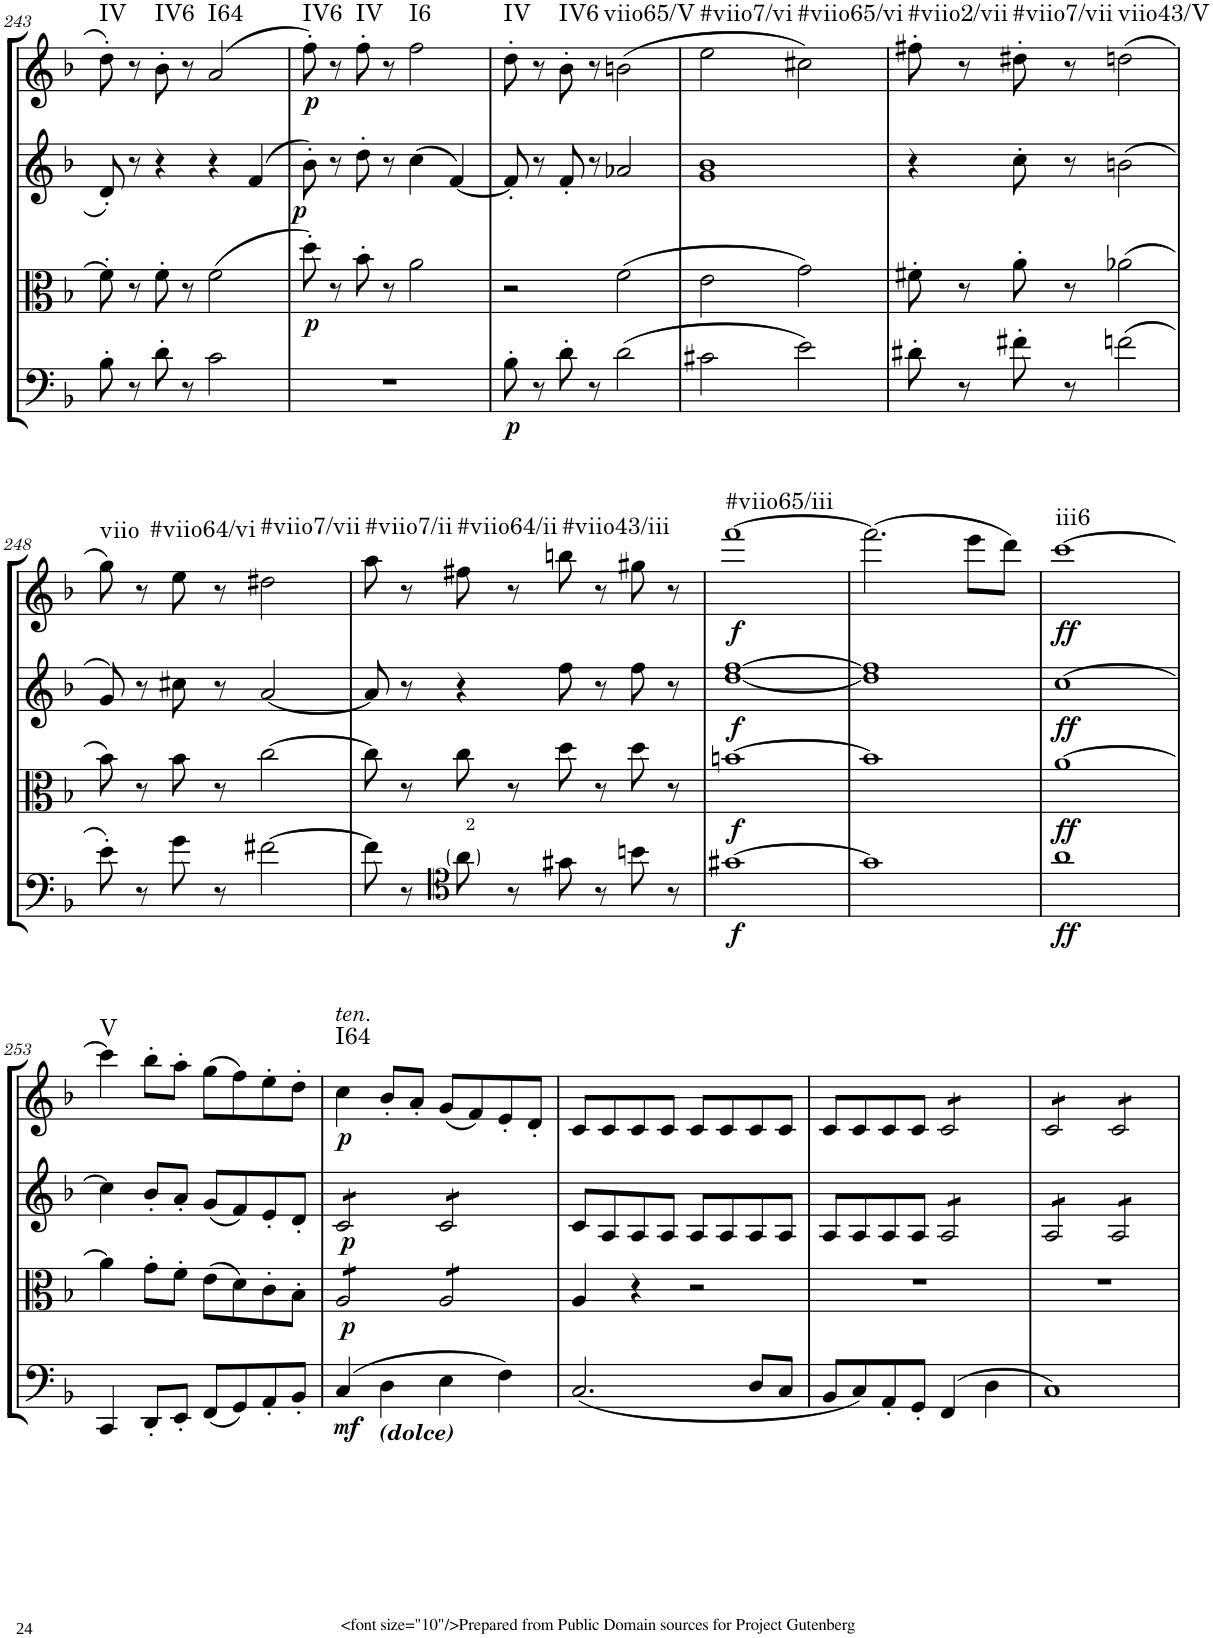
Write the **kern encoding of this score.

**kern	**dynam	**kern	**dynam	**kern	**dynam	**kern	**dynam	**harte
*part4	*part4	*part3	*part3	*part2	*part2	*part1	*part1	*part1
*staff4	*staff4	*staff3	*staff3	*staff2	*staff2	*staff1	*staff1	*
*I"Cello	*	*I"Viola	*	*I"2nd Violin	*	*I"1st Violin	*	*
*	*	*I'Vla	*	*I'Vln	*	*I'Vln	*	*
!!LO:PB:g=z
*clefF4	*	*clefC3	*	*clefG2	*	*clefG2	*	*
*k[b-]	*	*k[b-]	*	*k[b-]	*	*k[b-]	*	*
*M4/4	*	*M4/4	*	*M4/4	*	*M4/4	*	*
*met(c)	*	*met(c)	*	*met(c)	*	*met(c)	*	*
=243	=243	=243	=243	=243	=243	=243	=243	=243
!	!	!	!	!	!	!	!	!LO:H:kt=IV
8B-'\	.	8f'\]	.	8d'/	.	8dd'\	.	N
8r	.	8r	.	8r	.	8r	.	.
!	!	!	!	!	!	!	!	!LO:H:kt=IV6
8d'\	.	8f'\	.	4r	.	8b-'\	.	N
8r	.	8r	.	.	.	8r	.	.
!	!	!	!	!	!	!	!	!LO:H:kt=I64
2c\	.	(2f\	.	4r	.	(2a/	.	N
.	.	.	.	(>4f/	.	.	.	.
=244	=244	=244	=244	=244	=244	=244	=244	=244
!	!	!	!LO:DY:b	!	!LO:DY:b	!	!LO:DY:b	!LO:H:kt=IV6
1r	.	8dd'\)	p	8b-'\)	p	8ff'\)	p	N
.	.	8r	.	8r	.	8r	.	.
!	!	!	!	!	!	!	!	!LO:H:kt=IV
.	.	8b-'\	.	8dd'\	.	8ff'\	.	N
.	.	8r	.	8r	.	8r	.	.
!	!	!	!	!	!	!	!	!LO:H:kt=I6
.	.	2a\	.	(4cc\	.	2ff\	.	N
.	.	.	.	[4f/)	.	.	.	.
=245	=245	=245	=245	=245	=245	=245	=245	=245
!	!LO:DY:b	!	!	!	!	!	!	!LO:H:kt=IV
8B-'\	p	2r	.	8f'/]	.	8dd'\	.	N
8r	.	.	.	8r	.	8r	.	.
!	!	!	!	!	!	!	!	!LO:H:kt=IV6
8d'\	.	.	.	8f'/	.	8b-'\	.	N
8r	.	.	.	8r	.	8r	.	.
!	!	!	!	!	!	!	!	!LO:H:kt=viio65/V
(2d\	.	(2f\	.	2a-X/	.	(2bn\	.	N
=246	=246	=246	=246	=246	=246	=246	=246	=246
!	!	!	!	!	!	!	!	!LO:H:kt=#viio7/vi
2c#X\	.	2e\	.	1g 1b-	.	2ee\	.	N
!	!	!	!	!	!	!	!	!LO:H:kt=#viio65/vi
2e\)	.	2g\)	.	.	.	2cc#X\)	.	N
=247	=247	=247	=247	=247	=247	=247	=247	=247
!	!	!	!	!	!	!	!	!LO:H:kt=#viio2/vii
8d#X'\	.	8f#X'\	.	4r	.	8ff#X'\	.	N
8r	.	8r	.	.	.	8r	.	.
!	!	!	!	!	!	!	!	!LO:H:kt=#viio7/vii
8f#X'\	.	8a'\	.	8cc'\	.	8dd#X'\	.	N
8r	.	8r	.	8r	.	8r	.	.
!	!	!	!	!	!	!	!	!LO:H:kt=viio43/V
(2fn\	.	(2a-X\	.	(2bn\	.	(2ddn\	.	N
!!LO:LB:g=z
=248	=248	=248	=248	=248	=248	=248	=248	=248
!	!	!	!	!	!	!	!	!LO:H:kt=viio
8e'\)	.	8b-\)	.	8g/)	.	8gg\)	.	N
8r	.	8r	.	8r	.	8r	.	.
!	!	!	!	!	!	!	!	!LO:H:kt=#viio64/vi
8g\	.	8b-\	.	8cc#X\	.	8ee\	.	N
8r	.	8r	.	8r	.	8r	.	.
!	!	!	!	!	!	!	!	!LO:H:kt=#viio7/vii
[2f#X\	.	[2cc\	.	[2a/	.	2dd#X\	.	N
=249	=249	=249	=249	=249	=249	=249	=249	=249
!	!	!	!	!	!	!	!	!LO:H:kt=#viio7/ii
8f#\]	.	8cc\]	.	8a/]	.	8aa\	.	N
8r	.	8r	.	8r	.	8r	.	.
*clefC4	*	*	*	*	*	*	*	*
!	!	!	!	!	!	!	!	!LO:H:kt=#viio64/ii
8a\	.	8cc\	.	4r	.	8ff#X\	.	N
8r	.	8r	.	.	.	8r	.	.
!	!	!	!	!	!	!	!	!LO:H:kt=#viio43/iii
8g#X\	.	8dd\	.	8ff\	.	8bbn\	.	N
8r	.	8r	.	8r	.	8r	.	.
8bn\	.	8dd\	.	8ff\	.	8gg#X\	.	.
8r	.	8r	.	8r	.	8r	.	.
=250	=250	=250	=250	=250	=250	=250	=250	=250
!	!LO:DY:b	!	!LO:DY:b	!	!LO:DY:b	!	!LO:DY:b	!LO:H:kt=#viio65/iii
[1g#X	f	[1bn	f	[1dd [1ff	f	[1fff	f	N
=251	=251	=251	=251	=251	=251	=251	=251	=251
1g#]	.	1b]	.	1dd] 1ff]	.	(2.fff\]	.	.
.	.	.	.	.	.	8eee\L	.	.
.	.	.	.	.	.	8ddd\J)	.	.
=252	=252	=252	=252	=252	=252	=252	=252	=252
!	!LO:DY:b	!	!LO:DY:b	!	!LO:DY:b	!	!LO:DY:b	!LO:H:kt=iii6
1a	ff	[1a	ff	[1cc	ff	[1ccc	ff	N
!!LO:LB:g=z
=253	=253	=253	=253	=253	=253	=253	=253	=253
!	!	!	!	!	!	!	!	!LO:H:kt=V
4CC/	.	4a\]	.	4cc\]	.	4ccc\]	.	N
8DD'/L	.	8g'\L	.	8b-'/L	.	8bb-'\L	.	.
8EE'/J	.	8f'\J	.	8a'/J	.	8aa'\J	.	.
(8FF/L	.	(8e\L	.	(8g/L	.	(8gg\L	.	.
8GG/)	.	8d\)	.	8f/)	.	8ff\)	.	.
8AA'/	.	8c'\	.	8e'/	.	8ee'\	.	.
8BB-'/J	.	8B-'\J	.	8d'/J	.	8dd'\J	.	.
=254	=254	=254	=254	=254	=254	=254	=254	=254
!	!	!	!	!	!	!LO:TX:a:i:t=ten.	!	!
!	!LO:DY:b	!	!LO:DY:b	!	!LO:DY:b	!	!LO:DY:b	!LO:H:kt=I64
*	*	*tremolo	*	*	*	*	*	*
*	*	*	*	*tremolo	*	*	*	*
(4C/	mf	8A/L	p	8c/L	p	4cc\	p	N
.	.	8A/	.	8c/	.	.	.	.
!LO:TX:b:Bi:t=(dolce)	!	!	!	!	!	!	!	!
4D\	.	8A/	.	8c/	.	8b-'/L	.	.
.	.	8A/J	.	8c/J	.	8a'/J	.	.
4E\	.	8A/L	.	8c/L	.	(8g/L	.	.
.	.	8A/	.	8c/	.	8f/)	.	.
4F\)	.	8A/	.	8c/	.	8e'/	.	.
.	.	8A/J	.	8c/J	.	8d'/J	.	.
*	*	*	*	*Xtremolo	*	*	*	*
*	*	*Xtremolo	*	*	*	*	*	*
=255	=255	=255	=255	=255	=255	=255	=255	=255
(<2.C/	.	4A/	.	8c/L	.	8c/L	.	.
.	.	.	.	8A/	.	8c/	.	.
.	.	4r	.	8A/	.	8c/	.	.
.	.	.	.	8A/J	.	8c/J	.	.
.	.	2r	.	8A/L	.	8c/L	.	.
.	.	.	.	8A/	.	8c/	.	.
8D/L	.	.	.	8A/	.	8c/	.	.
8C/J	.	.	.	8A/J	.	8c/J	.	.
=256	=256	=256	=256	=256	=256	=256	=256	=256
8BB-/L	.	1r	.	8A/L	.	8c/L	.	.
8C/)	.	.	.	8A/	.	8c/	.	.
8AA'/	.	.	.	8A/	.	8c/	.	.
8GG'/J	.	.	.	8A/J	.	8c/J	.	.
*	*	*	*	*tremolo	*	*	*	*
*	*	*	*	*	*	*tremolo	*	*
(4FF/	.	.	.	8A/L	.	8c/L	.	.
.	.	.	.	8A/	.	8c/	.	.
4D\	.	.	.	8A/	.	8c/	.	.
.	.	.	.	8A/J	.	8c/J	.	.
=257	=257	=257	=257	=257	=257	=257	=257	=257
1C)	.	1r	.	8A/L	.	8c/L	.	.
.	.	.	.	8A/	.	8c/	.	.
.	.	.	.	8A/	.	8c/	.	.
.	.	.	.	8A/J	.	8c/J	.	.
.	.	.	.	8A/L	.	8c/L	.	.
.	.	.	.	8A/	.	8c/	.	.
.	.	.	.	8A/	.	8c/	.	.
.	.	.	.	8A/J	.	8c/J	.	.
*	*	*	*	*	*	*Xtremolo	*	*
*	*	*	*	*Xtremolo	*	*	*	*
=	=	=	=	=	=	=	=	=
*-	*-	*-	*-	*-	*-	*-	*-	*-
